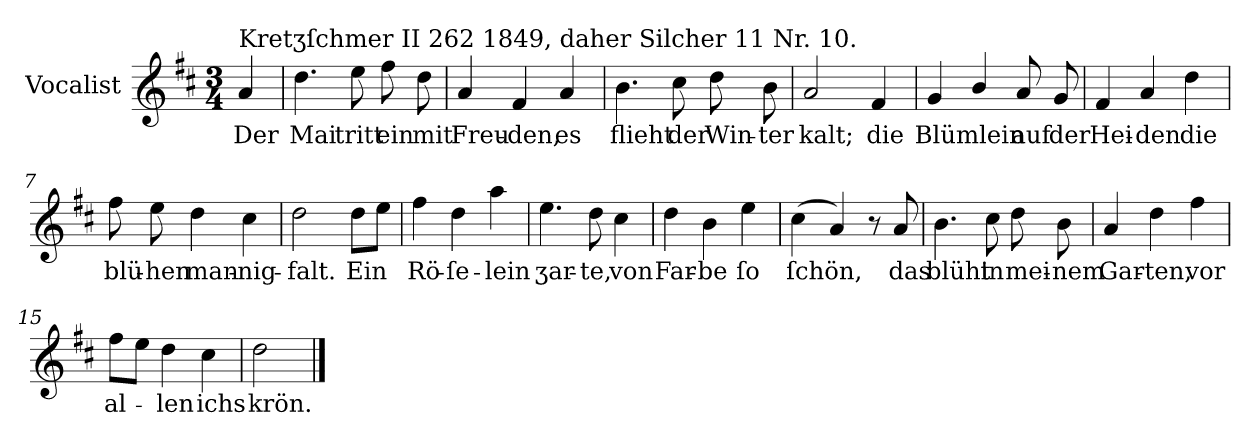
**kern	**text
*part1	*part1
*staff1	*staff1
*I"Vocalist	*
*k[f#c#]	*
*D:	*
*M3/4	*
=	=
!LO:TX:a:t=Kretʒſchmer II 262 1849, daher Silcher 11 Nr. 10.	!
4a	Der
=1	=1
4.dd	Mai
8ee	tritt
8ff#	ein
8dd	mit
=2	=2
4a	Freu-
4f#	-den,
4a	es
=3	=3
4.b	flieht
8cc#	der
8dd	Win-
8b	-ter
=4	=4
2a	kalt;
4f#	die
=5	=5
4g	Blümlein
4b/	.
8a	auf
8g	der
=6	=6
4f#	Hei-
4a	-den
4dd	die
=7	=7
8ff#	blü-
8ee	-hen
4dd	man-
4cc#	-nig-
=8	=8
2dd	-falt.
8ddL	Ein
8eeJ	.
=9	=9
4ff#	Rö-
4dd	-ſe-
4aa	-lein
=10	=10
4.ee	ʒar-
8dd	-te,
4cc#	von
=11	=11
4dd	Far-
4b	-be
4ee	ſo
=12	=12
(4cc#	ſchön,
4a)	.
8r	.
8a	das
=13	=13
4.b	blüht
8cc#	in
8dd	mei-
8b	-nem
=14	=14
4a	Gar-
4dd	-ten,
4ff#	vor
=15	=15
8ff#L	al-
8eeJ	.
4dd	-len
4cc#	ichs
=16	=16
2dd	krön.
==	==
*-	*-
